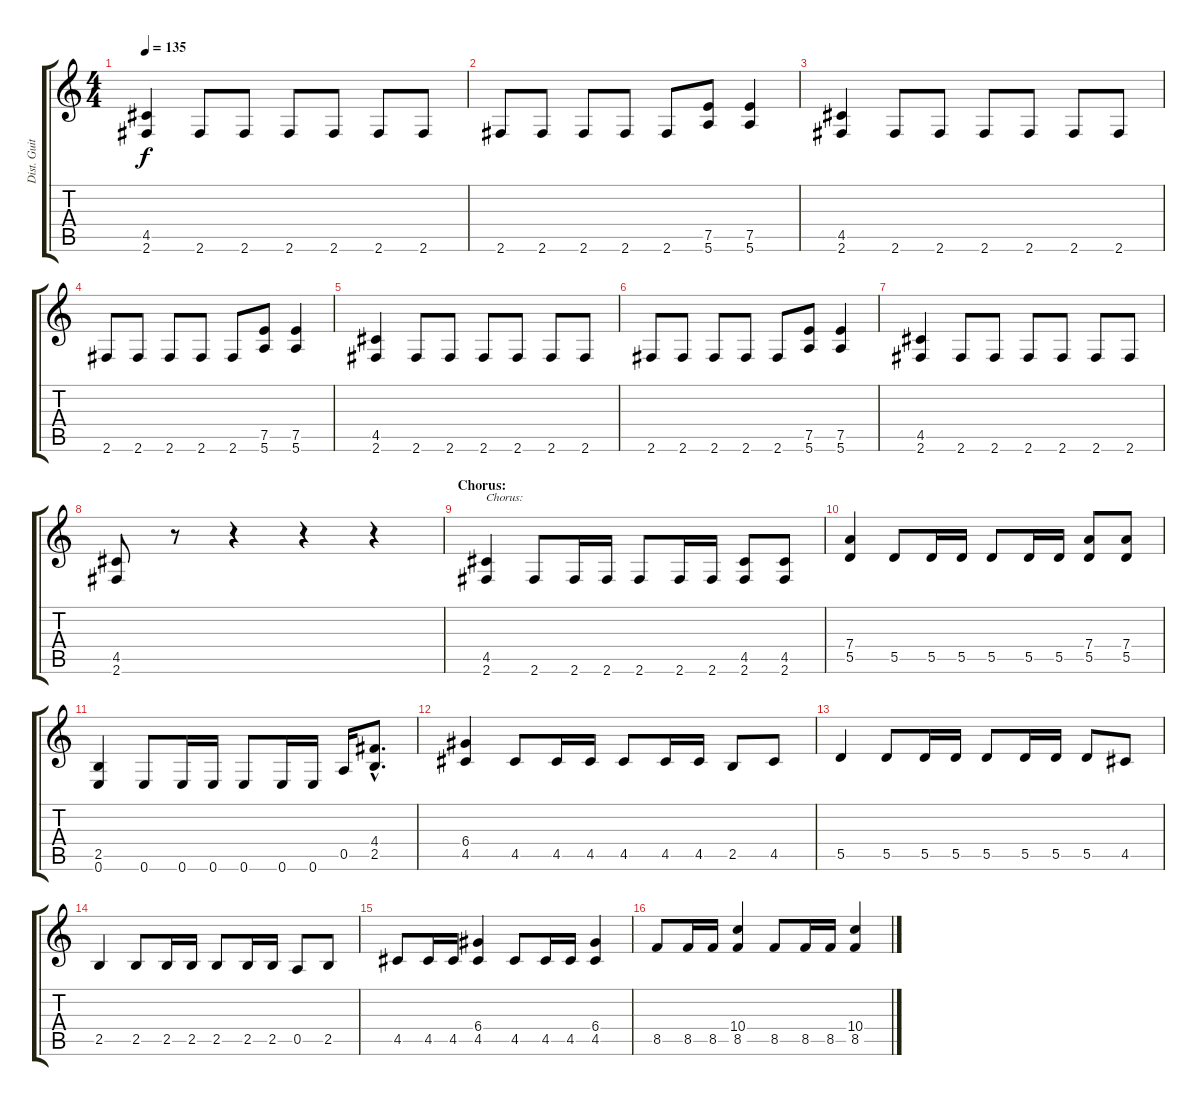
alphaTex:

\track ("Dist. Guitar 2" "Dist. Guit") {instrument distortionguitar}
\staff {score tabs}
\tuning (E4 B3 G3 D3 A2 E2) {hide}
\ts (4 4)
\tempo 135
\clef g2
\ks c
(4.5 2.6).4{dy f} 2.6.8 2.6.8 2.6.8 2.6.8 2.6.8 2.6.8 |
2.6.8 2.6.8 2.6.8 2.6.8 2.6.8 (7.5 5.6).8 (7.5 5.6).4 |
(4.5 2.6).4 2.6.8 2.6.8 2.6.8 2.6.8 2.6.8 2.6.8 |
2.6.8 2.6.8 2.6.8 2.6.8 2.6.8 (7.5 5.6).8 (7.5 5.6).4 |
(4.5 2.6).4 2.6.8 2.6.8 2.6.8 2.6.8 2.6.8 2.6.8 |
2.6.8 2.6.8 2.6.8 2.6.8 2.6.8 (7.5 5.6).8 (7.5 5.6).4 |
(4.5 2.6).4 2.6.8 2.6.8 2.6.8 2.6.8 2.6.8 2.6.8 |
(4.5 2.6).8 r.8 r.4 r.4 r.4 |
\section ("" "Chorus:")
(4.5 2.6).4{txt "Chorus:"} 2.6.8 2.6.16 2.6.16 2.6.8 2.6.16 2.6.16 (4.5 2.6).8 (4.5 2.6).8 |
(7.4 5.5).4 5.5.8 5.5.16 5.5.16 5.5.8 5.5.16 5.5.16 (7.4 5.5).8 (7.4 5.5).8 |
(2.5 0.6).4 0.6.8 0.6.16 0.6.16 0.6.8 0.6.16 0.6.16 0.5.16 (4.4{hac} 2.5{hac}).8{d} |
(6.4 4.5).4 4.5.8 4.5.16 4.5.16 4.5.8 4.5.16 4.5.16 2.5.8 4.5.8 |
5.5.4 5.5.8 5.5.16 5.5.16 5.5.8 5.5.16 5.5.16 5.5.8 4.5.8 |
2.5.4 2.5.8 2.5.16 2.5.16 2.5.8 2.5.16 2.5.16 0.5.8 2.5.8 |
4.5.8 4.5.16 4.5.16 (6.4 4.5).4 4.5.8 4.5.16 4.5.16 (6.4 4.5).4 |
8.5.8 8.5.16 8.5.16 (10.4 8.5).4 8.5.8 8.5.16 8.5.16 (10.4 8.5).4
